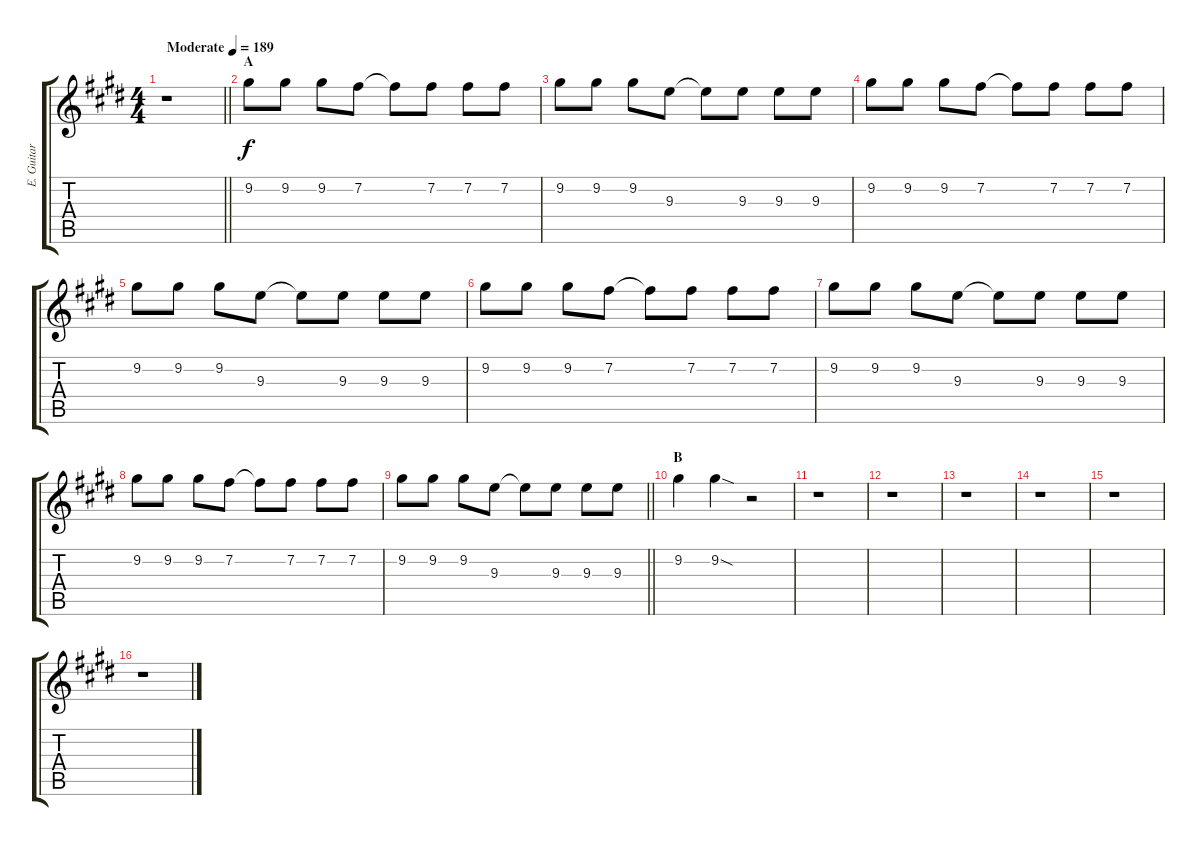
\track ("E. Guitar I" "E. Guitar ") {instrument overdrivenguitar}
\staff {score tabs}
\tuning (E4 B3 G3 D3 A2 E2) {hide}
\ts (4 4)
\tempo (189 "Moderate")
\clef g2
\barLineRight lightlight
\ks e
r.1{dy f instrument overdrivenguitar} |
\section ("" "A")
9.2.8 9.2.8 9.2.8 7.2.8 7.2{t}.8 7.2.8 7.2.8 7.2.8 |
9.2.8 9.2.8 9.2.8 9.3.8 9.3{t}.8 9.3.8 9.3.8 9.3.8 |
9.2.8 9.2.8 9.2.8 7.2.8 7.2{t}.8 7.2.8 7.2.8 7.2.8 |
9.2.8 9.2.8 9.2.8 9.3.8 9.3{t}.8 9.3.8 9.3.8 9.3.8 |
9.2.8 9.2.8 9.2.8 7.2.8 7.2{t}.8 7.2.8 7.2.8 7.2.8 |
9.2.8 9.2.8 9.2.8 9.3.8 9.3{t}.8 9.3.8 9.3.8 9.3.8 |
9.2.8 9.2.8 9.2.8 7.2.8 7.2{t}.8 7.2.8 7.2.8 7.2.8 |
\barLineRight lightlight
9.2.8 9.2.8 9.2.8 9.3.8 9.3{t}.8 9.3.8 9.3.8 9.3.8 |
\section ("" "B")
9.2.4 9.2{sod}.4 r.2 |
r.1 |
r.1 |
r.1 |
r.1 |
r.1 |
r.1
